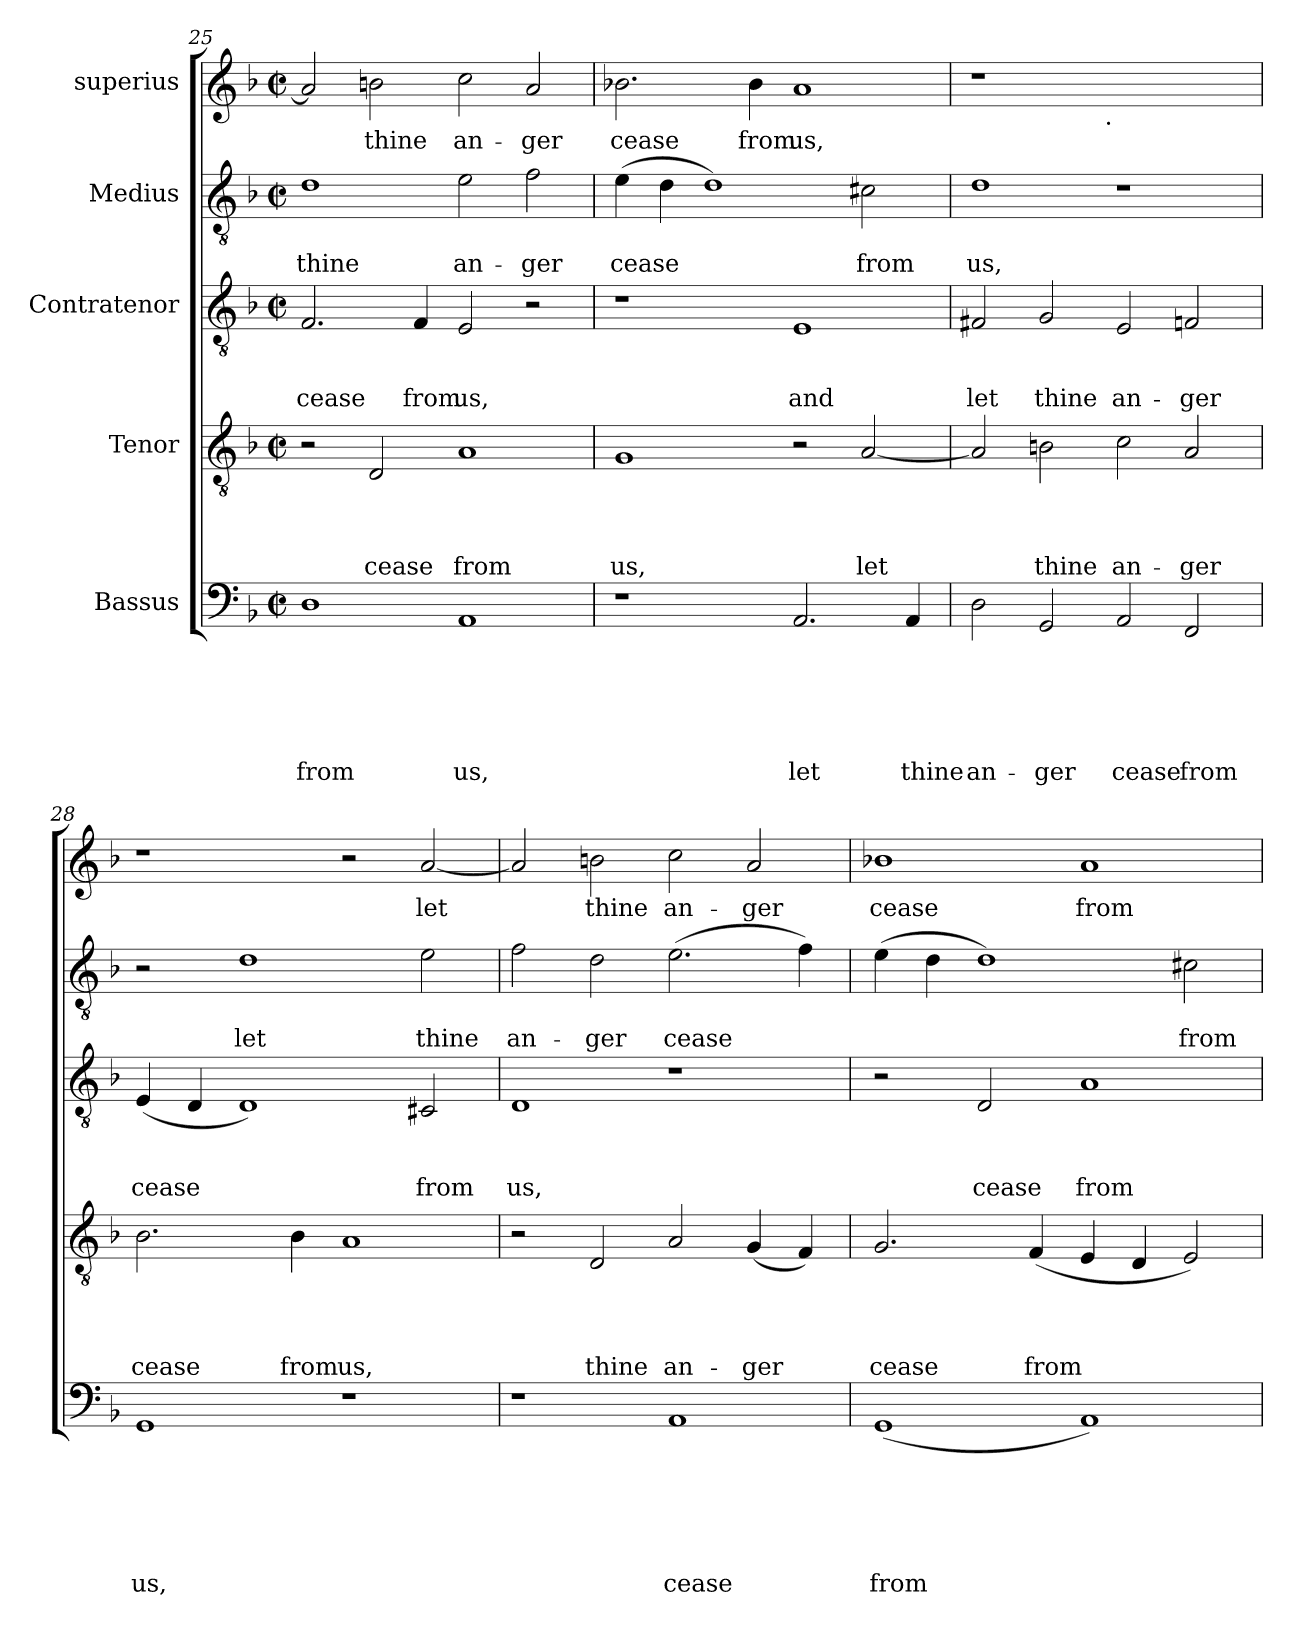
**kern	**text	**text	**text	**text	**text	**text	**kern	**text	**text	**text	**text	**kern	**text	**text	**text	**kern	**text	**text	**kern	**text
*part5	*part5	*part5	*part5	*part5	*part5	*part5	*part4	*part4	*part4	*part4	*part4	*part3	*part3	*part3	*part3	*part2	*part2	*part2	*part1	*part1
*staff5	*staff5	*staff5	*staff5	*staff5	*staff5	*staff5	*staff4	*staff4	*staff4	*staff4	*staff4	*staff3	*staff3	*staff3	*staff3	*staff2	*staff2	*staff2	*staff1	*staff1
*I"Bassus	*	*	*	*	*	*	*I"Tenor	*	*	*	*	*I"Contratenor	*	*	*	*I"Medius	*	*	*I"superius	*
!!LO:LB:g=z
*clefF4	*	*	*	*	*	*	*clefGv2	*	*	*	*	*clefGv2	*	*	*	*clefGv2	*	*	*clefG2	*
*k[b-]	*	*	*	*	*	*	*k[b-]	*	*	*	*	*k[b-]	*	*	*	*k[b-]	*	*	*k[b-]	*
*F:	*	*	*	*	*	*	*F:	*	*	*	*	*F:	*	*	*	*F:	*	*	*F:	*
*M2/2	*	*	*	*	*	*	*M2/2	*	*	*	*	*M2/2	*	*	*	*M2/2	*	*	*M2/2	*
*met(c|)	*	*	*	*	*	*	*met(c|)	*	*	*	*	*met(c|)	*	*	*	*met(c|)	*	*	*met(c|)	*
=25	=25	=25	=25	=25	=25	=25	=25	=25	=25	=25	=25	=25	=25	=25	=25	=25	=25	=25	=25	=25
!	!	!	!	!	!	!LO:LY:b	!	!	!	!	!	!	!	!	!LO:LY:b	!	!	!LO:LY:b	!	!
1D	.	.	.	.	.	from	2r	.	.	.	.	2.F/	.	.	cease	1d	.	thine	2a/]	.
!	!	!	!	!	!	!	!	!	!	!	!LO:LY:b	!	!	!	!	!	!	!	!	!LO:LY:b
.	.	.	.	.	.	.	2D/	.	.	.	cease	.	.	.	.	.	.	.	2bn\	thine
!	!	!	!	!	!	!	!	!	!	!	!	!	!	!	!LO:LY:b	!	!	!	!	!
.	.	.	.	.	.	.	.	.	.	.	.	4F/	.	.	from	.	.	.	.	.
!	!	!	!	!	!	!LO:LY:b	!	!	!	!	!LO:LY:b	!	!	!	!LO:LY:b	!	!	!LO:LY:b	!	!LO:LY:b
1AA	.	.	.	.	.	us,	1A	.	.	.	from	2E/	.	.	us,	2e\	.	an-	2cc\	an-
!	!	!	!	!	!	!	!	!	!	!	!	!	!	!	!	!	!	!LO:LY:b	!	!LO:LY:b
.	.	.	.	.	.	.	.	.	.	.	.	2r	.	.	.	2f\	.	-ger	2a/	-ger
=26	=26	=26	=26	=26	=26	=26	=26	=26	=26	=26	=26	=26	=26	=26	=26	=26	=26	=26	=26	=26
!	!	!	!	!	!	!	!	!	!	!	!LO:LY:b	!	!	!	!	!	!	!LO:LY:b	!	!LO:LY:b
1r	.	.	.	.	.	.	1G	.	.	.	us,	1r	.	.	.	(>4e\	.	cease	2.b-X\	cease
.	.	.	.	.	.	.	.	.	.	.	.	.	.	.	.	4d\	.	.	.	.
.	.	.	.	.	.	.	.	.	.	.	.	.	.	.	.	1d)	.	.	.	.
!	!	!	!	!	!	!	!	!	!	!	!	!	!	!	!	!	!	!	!	!LO:LY:b
.	.	.	.	.	.	.	.	.	.	.	.	.	.	.	.	.	.	.	4b-\	from
!	!	!	!	!	!	!LO:LY:b	!	!	!	!	!	!	!	!	!LO:LY:b	!	!	!	!	!LO:LY:b
2.AA/	.	.	.	.	.	let	2r	.	.	.	.	1E	.	.	and	.	.	.	1a	us,
!	!	!	!	!	!	!	!	!	!	!	!LO:LY:b	!	!	!	!	!	!	!LO:LY:b	!	!
.	.	.	.	.	.	.	[<2A/	.	.	.	let	.	.	.	.	2c#X\	.	from	.	.
!	!	!	!	!	!	!LO:LY:b	!	!	!	!	!	!	!	!	!	!	!	!	!	!
4AA/	.	.	.	.	.	thine	.	.	.	.	.	.	.	.	.	.	.	.	.	.
=27	=27	=27	=27	=27	=27	=27	=27	=27	=27	=27	=27	=27	=27	=27	=27	=27	=27	=27	=27	=27
!	!	!	!	!	!	!LO:LY:b	!	!	!	!	!	!	!	!	!LO:LY:b	!	!	!LO:LY:b	!	!
*	*	*	*	*	*	*	*	*	*	*	*	*	*	*	*	*	*	*	*^	*
2D\	.	.	.	.	.	an-	2A/]	.	.	.	.	2F#X/	.	.	let	1d	.	us,	1r	2ryy	.
!	!	!	!	!	!	!LO:LY:b	!	!	!	!	!LO:LY:b	!	!	!	!LO:LY:b	!	!	!	!	!	!
2GG/	.	.	.	.	.	-ger	2Bn\	.	.	.	thine	2G/	.	.	thine	.	.	.	.	4...ryy	.
!	!	!	!	!	!	!	!	!	!	!	!	!	!	!	!	!	!	!	!	!LO:TX:b:t=.	!
.	.	.	.	.	.	.	.	.	.	.	.	.	.	.	.	.	.	.	.	1ryy	.
!	!	!	!	!	!	!LO:LY:b	!	!	!	!	!LO:LY:b	!	!	!	!LO:LY:b	!	!	!	!	!	!
2AA/	.	.	.	.	.	cease	2c\	.	.	.	an-	2E/	.	.	an-	1r	.	.	1ryy	.	.
!	!	!	!	!	!	!LO:LY:b	!	!	!	!	!LO:LY:b	!	!	!	!LO:LY:b	!	!	!	!	!	!
2FF/	.	.	.	.	.	from	2A/	.	.	.	-ger	2F/	.	.	-ger	.	.	.	.	.	.
.	.	.	.	.	.	.	.	.	.	.	.	.	.	.	.	.	.	.	.	32ryy	.
=28	=28	=28	=28	=28	=28	=28	=28	=28	=28	=28	=28	=28	=28	=28	=28	=28	=28	=28	=28	=28	=28
!	!	!	!	!	!	!LO:LY:b	!	!	!	!	!LO:LY:b	!	!	!	!LO:LY:b	!	!	!	!	!	!
*	*	*	*	*	*	*	*	*	*	*	*	*	*	*	*	*	*	*	*v	*v	*
1GG	.	.	.	.	.	us,	2.B-\	.	.	.	cease	(<4E/	.	.	cease	2r	.	.	1r	.
.	.	.	.	.	.	.	.	.	.	.	.	4D/	.	.	.	.	.	.	.	.
!	!	!	!	!	!	!	!	!	!	!	!	!	!	!	!	!	!	!LO:LY:b	!	!
.	.	.	.	.	.	.	.	.	.	.	.	1D)	.	.	.	1d	.	let	.	.
!	!	!	!	!	!	!	!	!	!	!	!LO:LY:b	!	!	!	!	!	!	!	!	!
.	.	.	.	.	.	.	4B-\	.	.	.	from	.	.	.	.	.	.	.	.	.
!	!	!	!	!	!	!	!	!	!	!	!LO:LY:b	!	!	!	!	!	!	!	!	!
1r	.	.	.	.	.	.	1A	.	.	.	us,	.	.	.	.	.	.	.	2r	.
!	!	!	!	!	!	!	!	!	!	!	!	!	!	!	!LO:LY:b	!	!	!LO:LY:b	!	!LO:LY:b
.	.	.	.	.	.	.	.	.	.	.	.	2C#X/	.	.	from	2e\	.	thine	[<2a/	let
=29	=29	=29	=29	=29	=29	=29	=29	=29	=29	=29	=29	=29	=29	=29	=29	=29	=29	=29	=29	=29
!	!	!	!	!	!	!	!	!	!	!	!	!	!	!	!LO:LY:b	!	!	!LO:LY:b	!	!
1r	.	.	.	.	.	.	2r	.	.	.	.	1D	.	.	us,	2f\	.	an-	2a/]	.
!	!	!	!	!	!	!	!	!	!	!	!LO:LY:b	!	!	!	!	!	!	!LO:LY:b	!	!LO:LY:b
.	.	.	.	.	.	.	2D/	.	.	.	thine	.	.	.	.	2d\	.	-ger	2bn\	thine
!	!	!	!	!	!	!LO:LY:b	!	!	!	!	!LO:LY:b	!	!	!	!	!	!	!LO:LY:b	!	!LO:LY:b
1AA	.	.	.	.	.	cease	2A/	.	.	.	an-	1r	.	.	.	(>2.e\	.	cease	2cc\	an-
!	!	!	!	!	!	!	!	!	!	!	!LO:LY:b	!	!	!	!	!	!	!	!	!LO:LY:b
.	.	.	.	.	.	.	(<4G/	.	.	.	-ger	.	.	.	.	.	.	.	2a/	-ger
.	.	.	.	.	.	.	4F/)	.	.	.	.	.	.	.	.	4f\)	.	.	.	.
!!LO:PB:g=z
=30	=30	=30	=30	=30	=30	=30	=30	=30	=30	=30	=30	=30	=30	=30	=30	=30	=30	=30	=30	=30
!	!	!	!	!	!	!LO:LY:b	!	!	!	!	!LO:LY:b	!	!	!	!	!	!	!	!	!LO:LY:b
(<1GG	.	.	.	.	.	from	2.G/	.	.	.	cease	2r	.	.	.	(>4e\	.	.	1b-X	cease
.	.	.	.	.	.	.	.	.	.	.	.	.	.	.	.	4d\	.	.	.	.
!	!	!	!	!	!	!	!	!	!	!	!	!	!	!	!LO:LY:b	!	!	!	!	!
.	.	.	.	.	.	.	.	.	.	.	.	2D/	.	.	cease	1d)	.	.	.	.
!	!	!	!	!	!	!	!	!	!	!	!LO:LY:b	!	!	!	!	!	!	!	!	!
.	.	.	.	.	.	.	(<4F/	.	.	.	from	.	.	.	.	.	.	.	.	.
!	!	!	!	!	!	!	!	!	!	!	!	!	!	!	!LO:LY:b	!	!	!	!	!LO:LY:b
1AA)	.	.	.	.	.	.	4E/	.	.	.	.	1A	.	.	from	.	.	.	1a	from
.	.	.	.	.	.	.	4D/	.	.	.	.	.	.	.	.	.	.	.	.	.
!	!	!	!	!	!	!	!	!	!	!	!	!	!	!	!	!	!	!LO:LY:b	!	!
.	.	.	.	.	.	.	2E/)	.	.	.	.	.	.	.	.	2c#X\	.	from	.	.
=	=	=	=	=	=	=	=	=	=	=	=	=	=	=	=	=	=	=	=	=
*-	*-	*-	*-	*-	*-	*-	*-	*-	*-	*-	*-	*-	*-	*-	*-	*-	*-	*-	*-	*-
